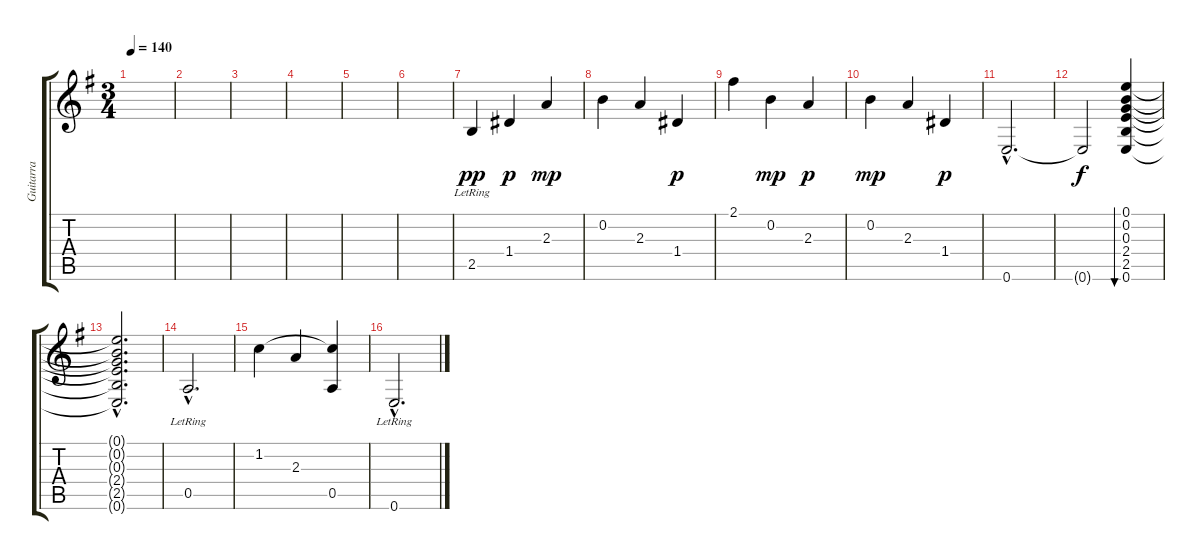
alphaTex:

\track ("Guitarra" "Guitarra") {instrument acousticguitarnylon}
\staff {score tabs}
\tuning (E4 B3 G3 D3 A2 E2) {hide}
\ts (3 4)
\tempo 140
\clef g2
\ks g
|
|
|
|
|
|
2.5{lr}.4{dy pp instrument acousticguitarsteel} 1.4.4{dy p} 2.3.4{dy mp} |
0.2.4 2.3.4 1.4.4{dy p} |
2.1.4 0.2.4{dy mp} 2.3.4{dy p} |
0.2.4{dy mp} 2.3.4 1.4.4{dy p} |
0.6{hac}.2{d} |
0.6{t}.2{dy f} (0.1 0.2 0.3 2.4 2.5 0.6).4{bu 480} |
(0.1{hac t} 0.2{hac t} 0.3{hac t} 2.4{hac t} 2.5{hac t} 0.6{hac t}).2{d} |
0.5{hac lr}.2{d} |
1.2.4 2.3.4 (1.2{t} 0.5).4 |
0.6{hac lr}.2{d}
